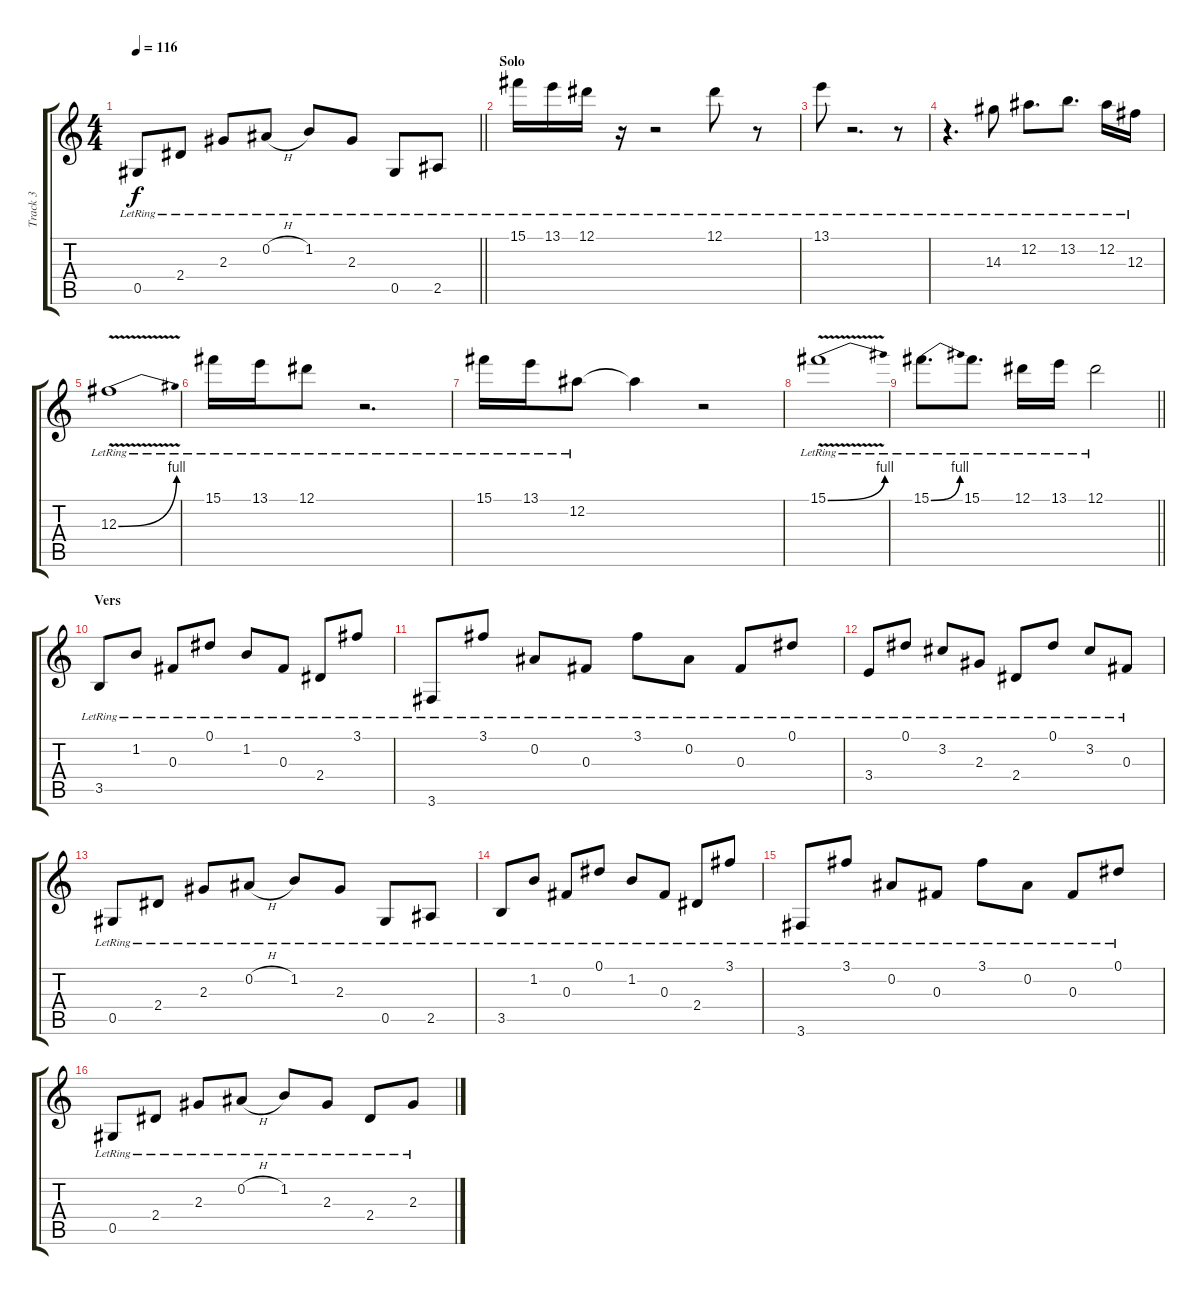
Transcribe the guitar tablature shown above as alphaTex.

\track ("Track 3" "Track 3") {instrument acousticguitarsteel}
\staff {score tabs}
\tuning (Eb4 Bb3 Gb3 Db3 Ab2 Eb2) {hide}
\ts (4 4)
\tempo 116
\clef g2
\barLineRight lightlight
\ks c
0.5{lr}.8{dy f} 2.4{lr}.8 2.3{lr}.8 0.2{h lr}.8 1.2{lr}.8 2.3{lr}.8 0.5{lr}.8 2.5{lr}.8 |
\section ("" "Solo")
15.1{lr}.16{volume 16} 13.1{lr}.16 12.1{lr}.16 r.16 r.2 12.1{lr}.8 r.8 |
13.1{lr}.8 r.2{d} r.8 |
r.4{d} 14.3{lr}.8 12.2{lr}.8{d} 13.2{lr}.8{d} 12.2{lr}.16 12.3{lr}.16 |
12.3{be (bend 0 0 60 4) v lr}.1 |
15.1{lr}.16 13.1{lr}.16 12.1{lr}.8 r.2{d} |
15.1{lr}.16 13.1{lr}.16 12.2{lr}.8 12.2{t}.4 r.2 |
15.1{be (bend 0 0 60 4) v lr}.1 |
\barLineRight lightlight
15.1{be (bend 0 0 60 4) lr}.8{d} 15.1{lr}.8{d} 12.1{lr}.16 13.1{lr}.16 12.1{lr}.2 |
\section ("" "Vers")
3.5{lr}.8{volume 11} 1.2{lr}.8 0.3{lr}.8 0.1{lr}.8 1.2{lr}.8 0.3{lr}.8 2.4{lr}.8 3.1{lr}.8 |
3.6{lr}.8 3.1{lr}.8 0.2{lr}.8 0.3{lr}.8 3.1{lr}.8 0.2{lr}.8 0.3{lr}.8 0.1{lr}.8 |
3.4{lr}.8 0.1{lr}.8 3.2{lr}.8 2.3{lr}.8 2.4{lr}.8 0.1{lr}.8 3.2{lr}.8 0.3{lr}.8 |
0.5{lr}.8 2.4{lr}.8 2.3{lr}.8 0.2{h lr}.8 1.2{lr}.8 2.3{lr}.8 0.5{lr}.8 2.5{lr}.8 |
3.5{lr}.8 1.2{lr}.8 0.3{lr}.8 0.1{lr}.8 1.2{lr}.8 0.3{lr}.8 2.4{lr}.8 3.1{lr}.8 |
3.6{lr}.8 3.1{lr}.8 0.2{lr}.8 0.3{lr}.8 3.1{lr}.8 0.2{lr}.8 0.3{lr}.8 0.1{lr}.8 |
0.5{lr}.8 2.4{lr}.8 2.3{lr}.8 0.2{h lr}.8 1.2{lr}.8 2.3{lr}.8 2.4{lr}.8 2.3{lr}.8
